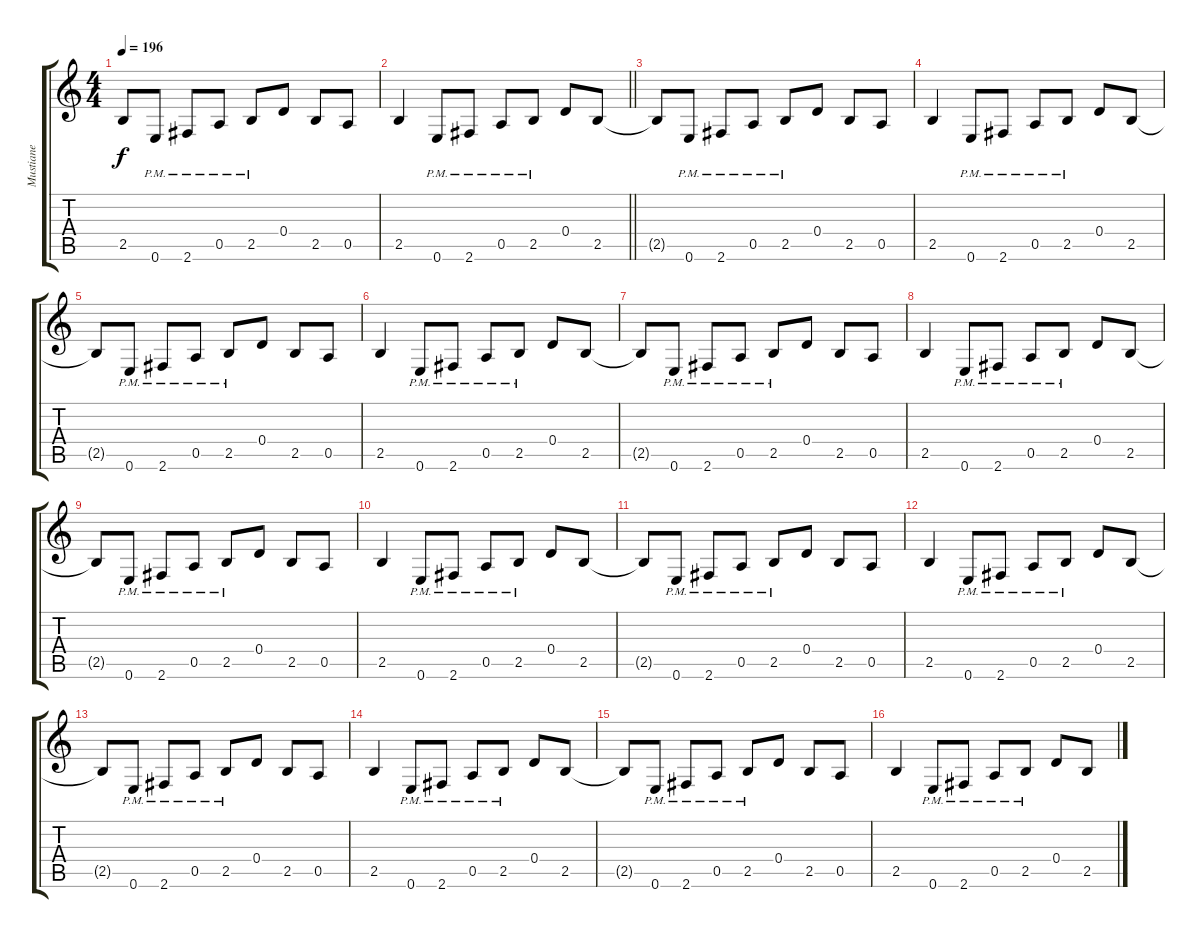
\track ("Mustiane" "Mustiane") {instrument distortionguitar}
\staff {score tabs}
\tuning (E4 B3 G3 D3 A2 E2) {hide}
\ts (4 4)
\tempo 196
\clef g2
\ks c
2.5{t}.8{dy f} 0.6{pm}.8 2.6{pm}.8 0.5{pm}.8 2.5{pm}.8 0.4.8 2.5.8 0.5.8 |
\barLineRight lightlight
2.5.4 0.6{pm}.8 2.6{pm}.8 0.5{pm}.8 2.5{pm}.8 0.4.8 2.5.8 |
2.5{t}.8 0.6{pm}.8 2.6{pm}.8 0.5{pm}.8 2.5{pm}.8 0.4.8 2.5.8 0.5.8 |
2.5.4 0.6{pm}.8 2.6{pm}.8 0.5{pm}.8 2.5{pm}.8 0.4.8 2.5.8 |
2.5{t}.8 0.6{pm}.8 2.6{pm}.8 0.5{pm}.8 2.5{pm}.8 0.4.8 2.5.8 0.5.8 |
2.5.4 0.6{pm}.8 2.6{pm}.8 0.5{pm}.8 2.5{pm}.8 0.4.8 2.5.8 |
2.5{t}.8 0.6{pm}.8 2.6{pm}.8 0.5{pm}.8 2.5{pm}.8 0.4.8 2.5.8 0.5.8 |
2.5.4 0.6{pm}.8 2.6{pm}.8 0.5{pm}.8 2.5{pm}.8 0.4.8 2.5.8 |
2.5{t}.8 0.6{pm}.8 2.6{pm}.8 0.5{pm}.8 2.5{pm}.8 0.4.8 2.5.8 0.5.8 |
2.5.4 0.6{pm}.8 2.6{pm}.8 0.5{pm}.8 2.5{pm}.8 0.4.8 2.5.8 |
2.5{t}.8 0.6{pm}.8 2.6{pm}.8 0.5{pm}.8 2.5{pm}.8 0.4.8 2.5.8 0.5.8 |
2.5.4 0.6{pm}.8 2.6{pm}.8 0.5{pm}.8 2.5{pm}.8 0.4.8 2.5.8 |
2.5{t}.8 0.6{pm}.8 2.6{pm}.8 0.5{pm}.8 2.5{pm}.8 0.4.8 2.5.8 0.5.8 |
2.5.4 0.6{pm}.8 2.6{pm}.8 0.5{pm}.8 2.5{pm}.8 0.4.8 2.5.8 |
2.5{t}.8 0.6{pm}.8 2.6{pm}.8 0.5{pm}.8 2.5{pm}.8 0.4.8 2.5.8 0.5.8 |
2.5.4 0.6{pm}.8 2.6{pm}.8 0.5{pm}.8 2.5{pm}.8 0.4.8 2.5.8
